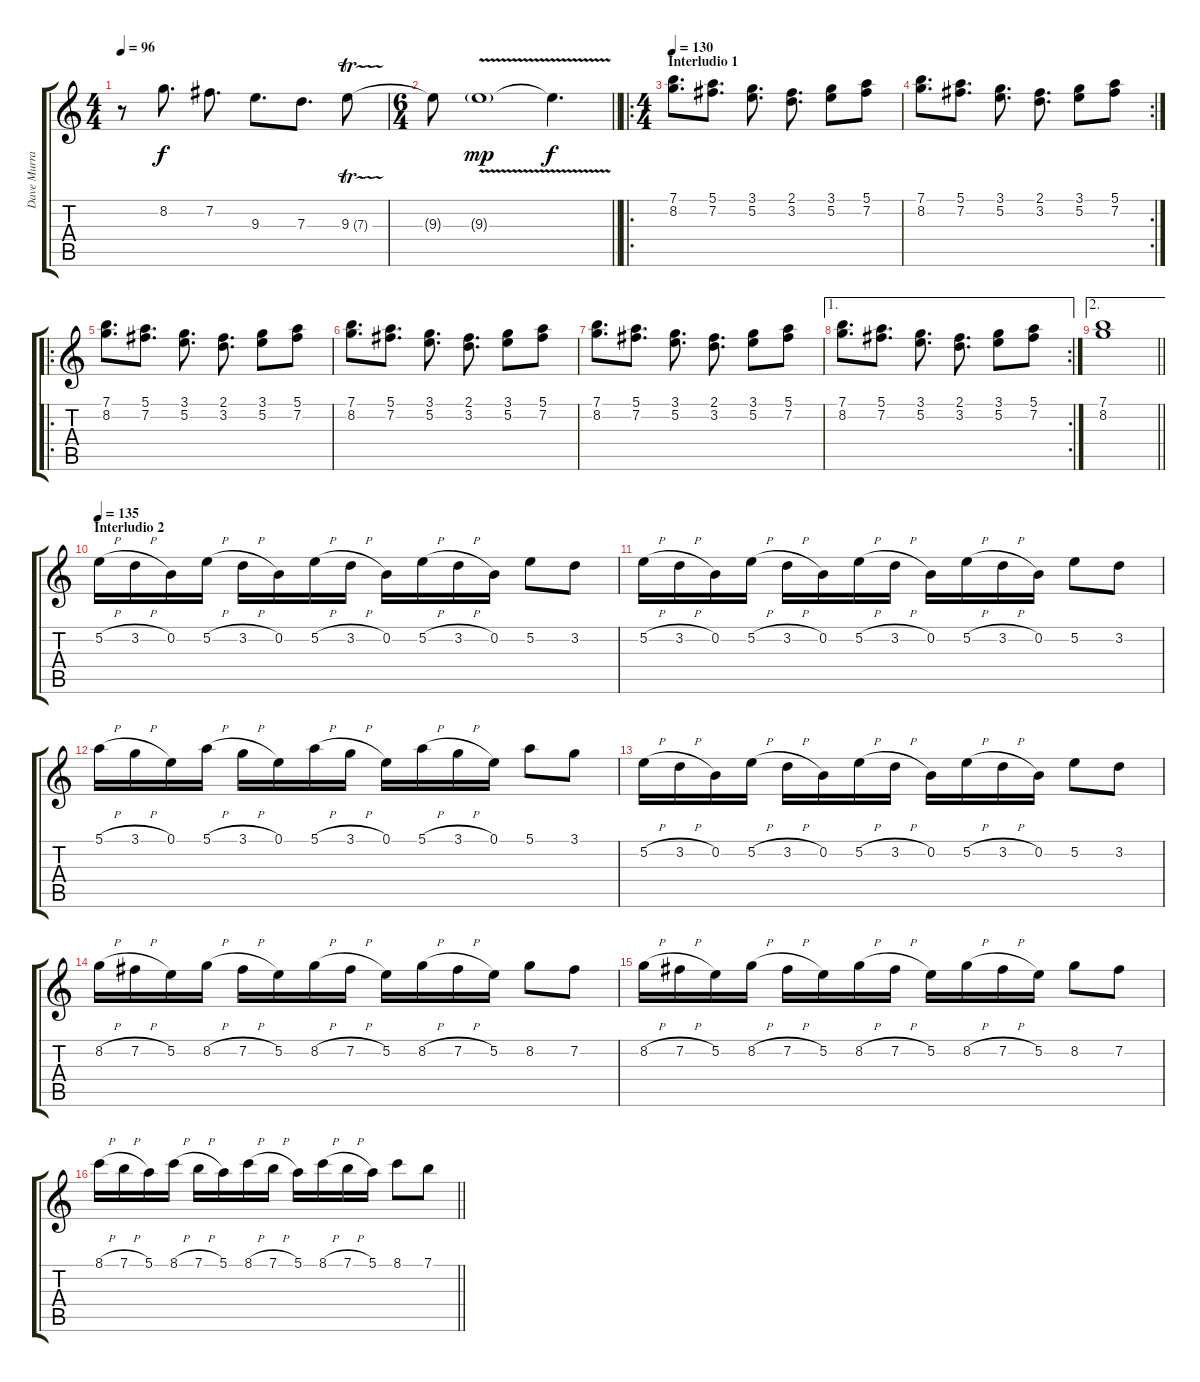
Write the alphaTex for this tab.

\track ("Dave Murray" "Dave Murra") {instrument distortionguitar}
\staff {score tabs}
\tuning (E4 B3 G3 D3 A2 E2) {hide}
\ts (4 4)
\tempo 96
\clef g2
\ks c
r.8{dy f} 8.2.8{d} 7.2.8{d} 9.3.8{d} 7.3.8{d} 9.3{tr (7 32)}.8 |
\ts (6 4)
\barLineRight lightlight
9.3{t}.8 9.3{v g}.1{dy mp} 9.3{t}.4{d dy f} |
\ro
\ts (4 4)
\section ("" "Interludio 1")
\tempo 130
(7.1 8.2).8{d volume 11} (5.1 7.2).8{d} (3.1 5.2).8{d} (2.1 3.2).8{d} (3.1 5.2).8 (5.1 7.2).8 |
\rc 2
(7.1 8.2).8{d} (5.1 7.2).8{d} (3.1 5.2).8{d} (2.1 3.2).8{d} (3.1 5.2).8 (5.1 7.2).8 |
\ro
(7.1 8.2).8{d} (5.1 7.2).8{d} (3.1 5.2).8{d} (2.1 3.2).8{d} (3.1 5.2).8 (5.1 7.2).8 |
(7.1 8.2).8{d} (5.1 7.2).8{d} (3.1 5.2).8{d} (2.1 3.2).8{d} (3.1 5.2).8 (5.1 7.2).8 |
(7.1 8.2).8{d} (5.1 7.2).8{d} (3.1 5.2).8{d} (2.1 3.2).8{d} (3.1 5.2).8 (5.1 7.2).8 |
\ae 1
\rc 2
(7.1 8.2).8{d} (5.1 7.2).8{d} (3.1 5.2).8{d} (2.1 3.2).8{d} (3.1 5.2).8 (5.1 7.2).8 |
\ae 2
\barLineRight lightlight
(7.1 8.2).1 |
\section ("" "Interludio 2")
\tempo 135
5.2{h}.16 3.2{h}.16 0.2.16 5.2{h}.16 3.2{h}.16 0.2.16 5.2{h}.16 3.2{h}.16 0.2.16 5.2{h}.16 3.2{h}.16 0.2.16 5.2.8 3.2.8 |
5.2{h}.16 3.2{h}.16 0.2.16 5.2{h}.16 3.2{h}.16 0.2.16 5.2{h}.16 3.2{h}.16 0.2.16 5.2{h}.16 3.2{h}.16 0.2.16 5.2.8 3.2.8 |
5.1{h}.16 3.1{h}.16 0.1.16 5.1{h}.16 3.1{h}.16 0.1.16 5.1{h}.16 3.1{h}.16 0.1.16 5.1{h}.16 3.1{h}.16 0.1.16 5.1.8 3.1.8 |
5.2{h}.16 3.2{h}.16 0.2.16 5.2{h}.16 3.2{h}.16 0.2.16 5.2{h}.16 3.2{h}.16 0.2.16 5.2{h}.16 3.2{h}.16 0.2.16 5.2.8 3.2.8 |
8.2{h}.16 7.2{h}.16 5.2.16 8.2{h}.16 7.2{h}.16 5.2.16 8.2{h}.16 7.2{h}.16 5.2.16 8.2{h}.16 7.2{h}.16 5.2.16 8.2.8 7.2.8 |
8.2{h}.16 7.2{h}.16 5.2.16 8.2{h}.16 7.2{h}.16 5.2.16 8.2{h}.16 7.2{h}.16 5.2.16 8.2{h}.16 7.2{h}.16 5.2.16 8.2.8 7.2.8 |
\barLineRight lightlight
8.1{h}.16 7.1{h}.16 5.1.16 8.1{h}.16 7.1{h}.16 5.1.16 8.1{h}.16 7.1{h}.16 5.1.16 8.1{h}.16 7.1{h}.16 5.1.16 8.1.8 7.1.8
